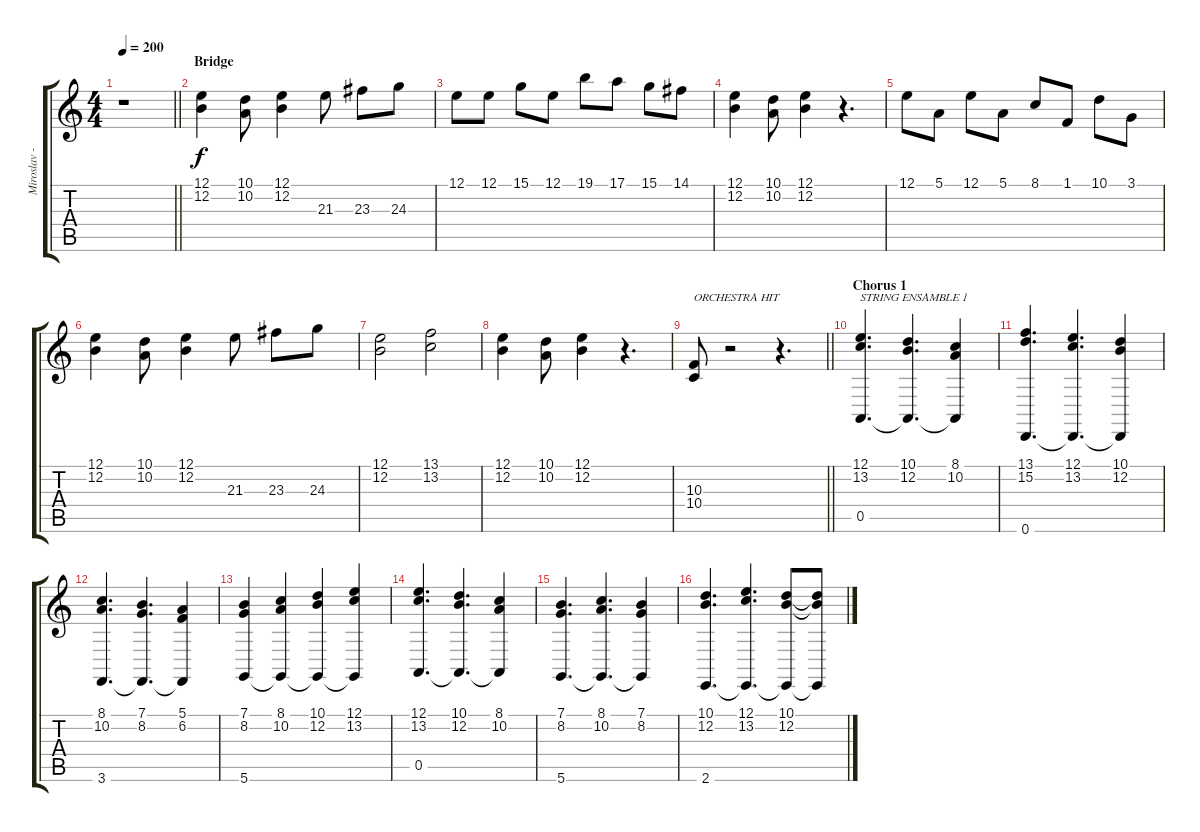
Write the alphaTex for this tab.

\track ("Miroslav - Keyboard " "Miroslav -") {instrument stringensemble1}
\staff {score tabs}
\tuning (E4 B3 G3 D3 A2 D2) {hide}
\ts (4 4)
\tempo 200
\clef g2
\barLineRight lightlight
\ks c
r.1{dy f} |
\section ("" "Bridge")
(12.1 12.2).4 (10.1 10.2).8 (12.1 12.2).4 21.3.8 23.3.8 24.3.8 |
12.1.8 12.1.8 15.1.8 12.1.8 19.1.8 17.1.8 15.1.8 14.1.8 |
(12.1 12.2).4 (10.1 10.2).8 (12.1 12.2).4 r.4{d} |
12.1.8 5.1.8 12.1.8 5.1.8 8.1.8 1.1.8 10.1.8 3.1.8 |
(12.1 12.2).4 (10.1 10.2).8 (12.1 12.2).4 21.3.8 23.3.8 24.3.8 |
(12.1 12.2).2 (13.1 13.2).2 |
(12.1 12.2).4 (10.1 10.2).8 (12.1 12.2).4 r.4{d} |
\barLineRight lightlight
(10.3 10.4).8{txt "ORCHESTRA HIT" instrument orchestrahit} r.2 r.4{d} |
\section ("" "Chorus 1")
(12.1 13.2 0.5).4{d txt "STRING ENSAMBLE 1" instrument stringensemble1} (10.1 12.2 0.5{t}).4{d} (8.1 10.2 0.5{t}).4 |
(13.1 15.2 0.6).4{d} (12.1 13.2 0.6{t}).4{d} (10.1 12.2 0.6{t}).4 |
(8.1 10.2 3.6).4{d} (7.1 8.2 3.6{t}).4{d} (5.1 6.2 3.6{t}).4 |
(7.1 8.2 5.6).4 (8.1 10.2 5.6{t}).4 (10.1 12.2 5.6{t}).4 (12.1 13.2 5.6{t}).4 |
(12.1 13.2 0.5).4{d} (10.1 12.2 0.5{t}).4{d} (8.1 10.2 0.5{t}).4 |
(7.1 8.2 5.6).4{d} (8.1 10.2 5.6{t}).4{d} (7.1 8.2 5.6{t}).4 |
(10.1 12.2 2.6).4{d} (12.1 13.2 2.6{t}).4{d} (10.1 12.2 2.6{t}).8 (10.1{t} 12.2{t} 2.6{t}).8
